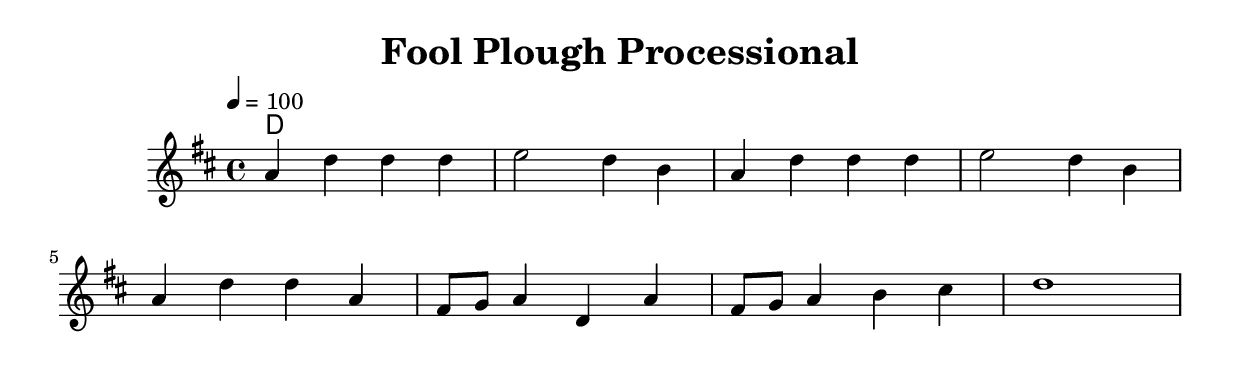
\version "2.18.2"

\header {
  title = "Fool Plough Processional"
}

global = {
  \time 4/4
  \key d \major
  \tempo 4=100
}

chordNames = \chordmode {
  \global
  d1
  
}

melody = \relative c'' {
  \global
  a4 d d d | e2 d4 b| a4 d d d | e2 d4 b|\break
  a d d a |  fis8 g a4 d, a'|fis8 g a4 b cis| d1
  
}



\score {
  <<
    \new ChordNames \chordNames
    
    \new Staff { \melody }
    
  >>
  \layout { }
  \midi { }
}
